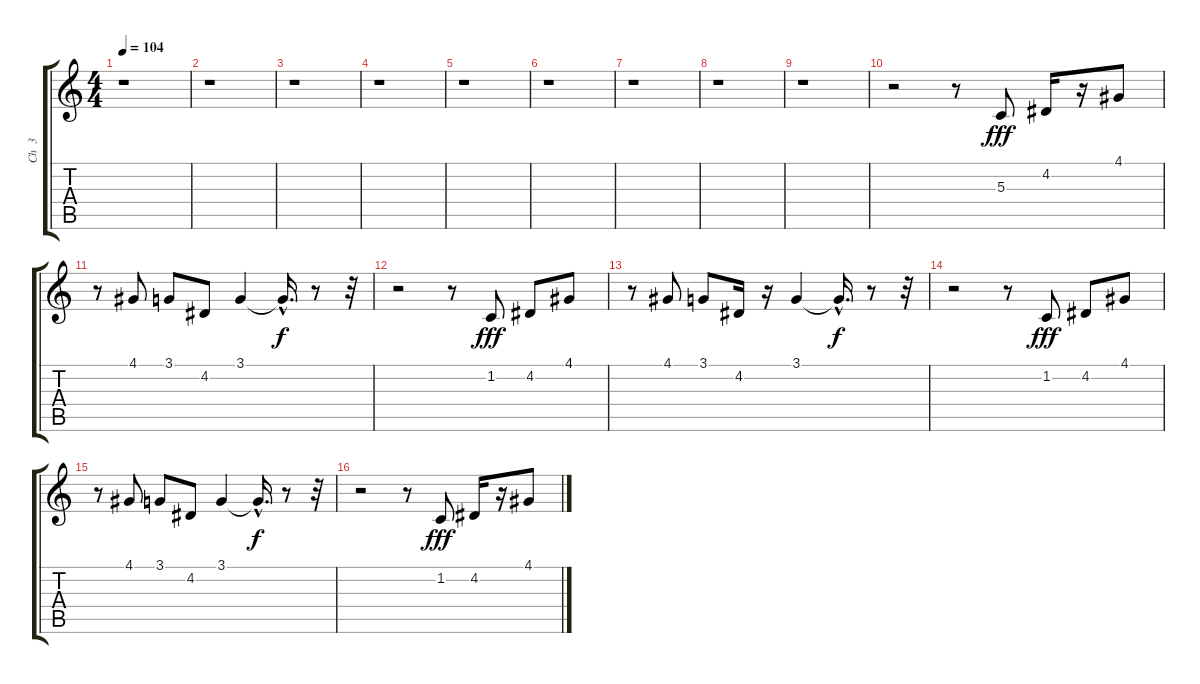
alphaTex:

\track ("Ch  3   " "Ch  3   ") {instrument sitar}
\staff {score tabs}
\tuning (E4 B3 G3 D3 A2 E2) {hide}
\ts (4 4)
\tempo 104
\clef g2
\ks c
r.1{dy fff instrument sitar} |
r.1 |
r.1 |
r.1 |
r.1 |
r.1 |
r.1 |
r.1 |
r.1 |
r.2 r.8 5.3.8 4.2.16 r.16 4.1.8 |
r.8 4.1.8 3.1.8 4.2.8 3.1.4 3.1{hac t}.16{d dy f} r.8 r.32 |
r.2 r.8 1.2.8{dy fff} 4.2.8 4.1.8 |
r.8 4.1.8 3.1.8 4.2.16 r.16 3.1.4 3.1{hac t}.16{d dy f} r.8 r.32 |
r.2 r.8 1.2.8{dy fff} 4.2.8 4.1.8 |
r.8 4.1.8 3.1.8 4.2.8 3.1.4 3.1{hac t}.16{d dy f} r.8 r.32 |
r.2 r.8 1.2.8{dy fff} 4.2.16 r.16 4.1.8
